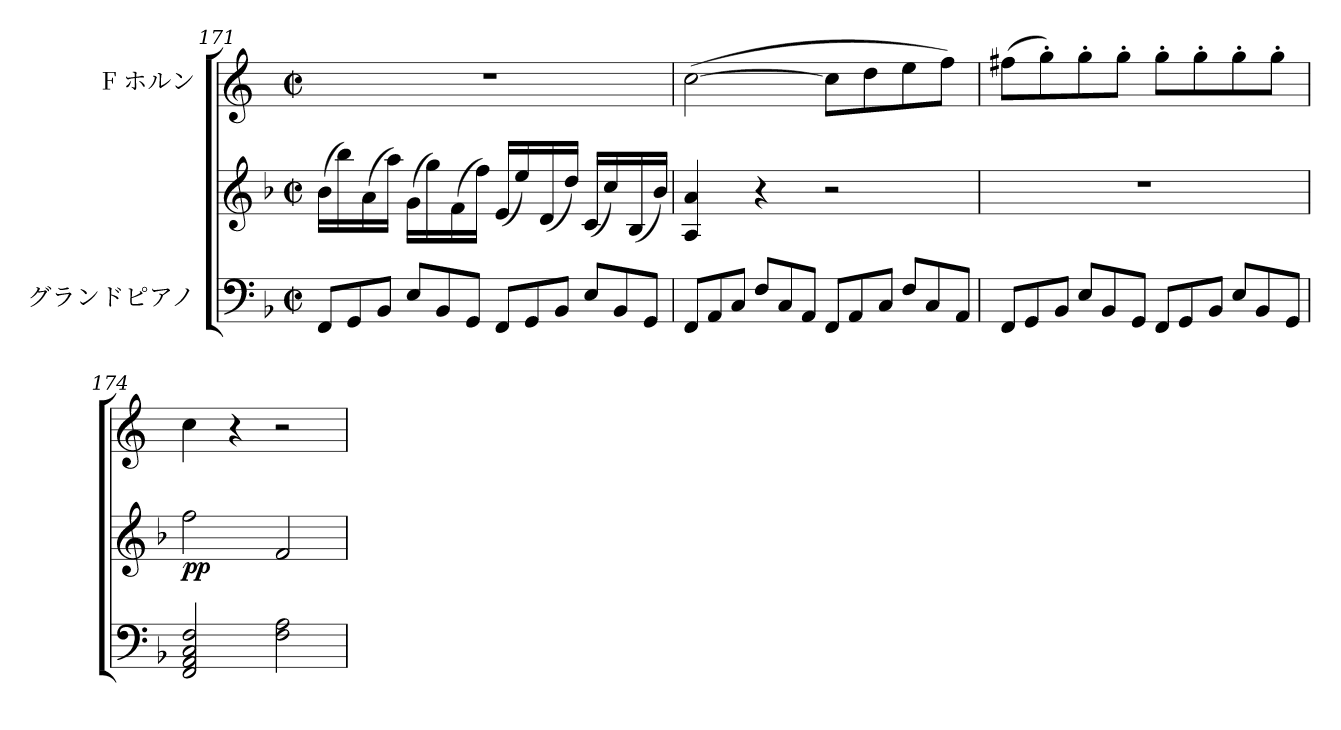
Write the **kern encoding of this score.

**kern	**kern	**dynam	**kern
*part2	*part2	*part2	*part1
*staff3	*staff2	*staff2/3	*staff1
*I"グランドピアノ	*	*	*I"F ホルン
*clefF4	*clefG2	*	*clefG2
*	*	*	*ITrd4c7
*k[b-]	*k[b-]	*	*k[b-]
*M2/2	*M2/2	*	*M2/2
*met(c|)	*met(c|)	*	*met(c|)
*Xtuplet	*	*	*
=171	=171	=171	=171
12FF/L	(>16b-\LL	.	1r
.	16bb-\)	.	.
12GG/	.	.	.
.	(>16a\	.	.
12BB-/J	.	.	.
.	16aa\JJ)	.	.
12E/L	(>16g\LL	.	.
.	16gg\)	.	.
12BB-/	.	.	.
.	(>16f\	.	.
12GG/J	.	.	.
.	16ff\JJ)	.	.
12FF/L	(<16e/LL	.	.
.	16ee/)	.	.
12GG/	.	.	.
.	(<16d/	.	.
12BB-/J	.	.	.
.	16dd/JJ)	.	.
12E/L	(<16c/LL	.	.
.	16cc/)	.	.
12BB-/	.	.	.
.	(<16B-/	.	.
12GG/J	.	.	.
.	16b-/JJ)	.	.
!!LO:LB:g=z
=172	=172	=172	=172
12FF/L	4A/ 4a/	.	(>[2f\
12AA/	.	.	.
12C/J	.	.	.
12F/L	4r	.	.
12C/	.	.	.
12AA/J	.	.	.
12FF/L	2r	.	8f\L]
12AA/	.	.	.
.	.	.	8g\
12C/J	.	.	.
12F/L	.	.	8a\
12C/	.	.	.
.	.	.	8b-\J)
12AA/J	.	.	.
=173	=173	=173	=173
12FF/L	1r	.	(>8bn\L
12GG/	.	.	.
.	.	.	8cc'\)
12BB-/J	.	.	.
12E/L	.	.	8cc'\
12BB-/	.	.	.
.	.	.	8cc'\J
12GG/J	.	.	.
12FF/L	.	.	8cc'\L
12GG/	.	.	.
.	.	.	8cc'\
12BB-/J	.	.	.
12E/L	.	.	8cc'\
12BB-/	.	.	.
.	.	.	8cc'\J
12GG/J	.	.	.
=174	=174	=174	=174
!	!	!LO:DY:b	!
2FF/ 2AA/ 2C/ 2F/	2ff\	pp	4f\
.	.	.	4r
2F\ 2A\	2f/	.	2r
=	=	=	=
*-	*-	*-	*-
